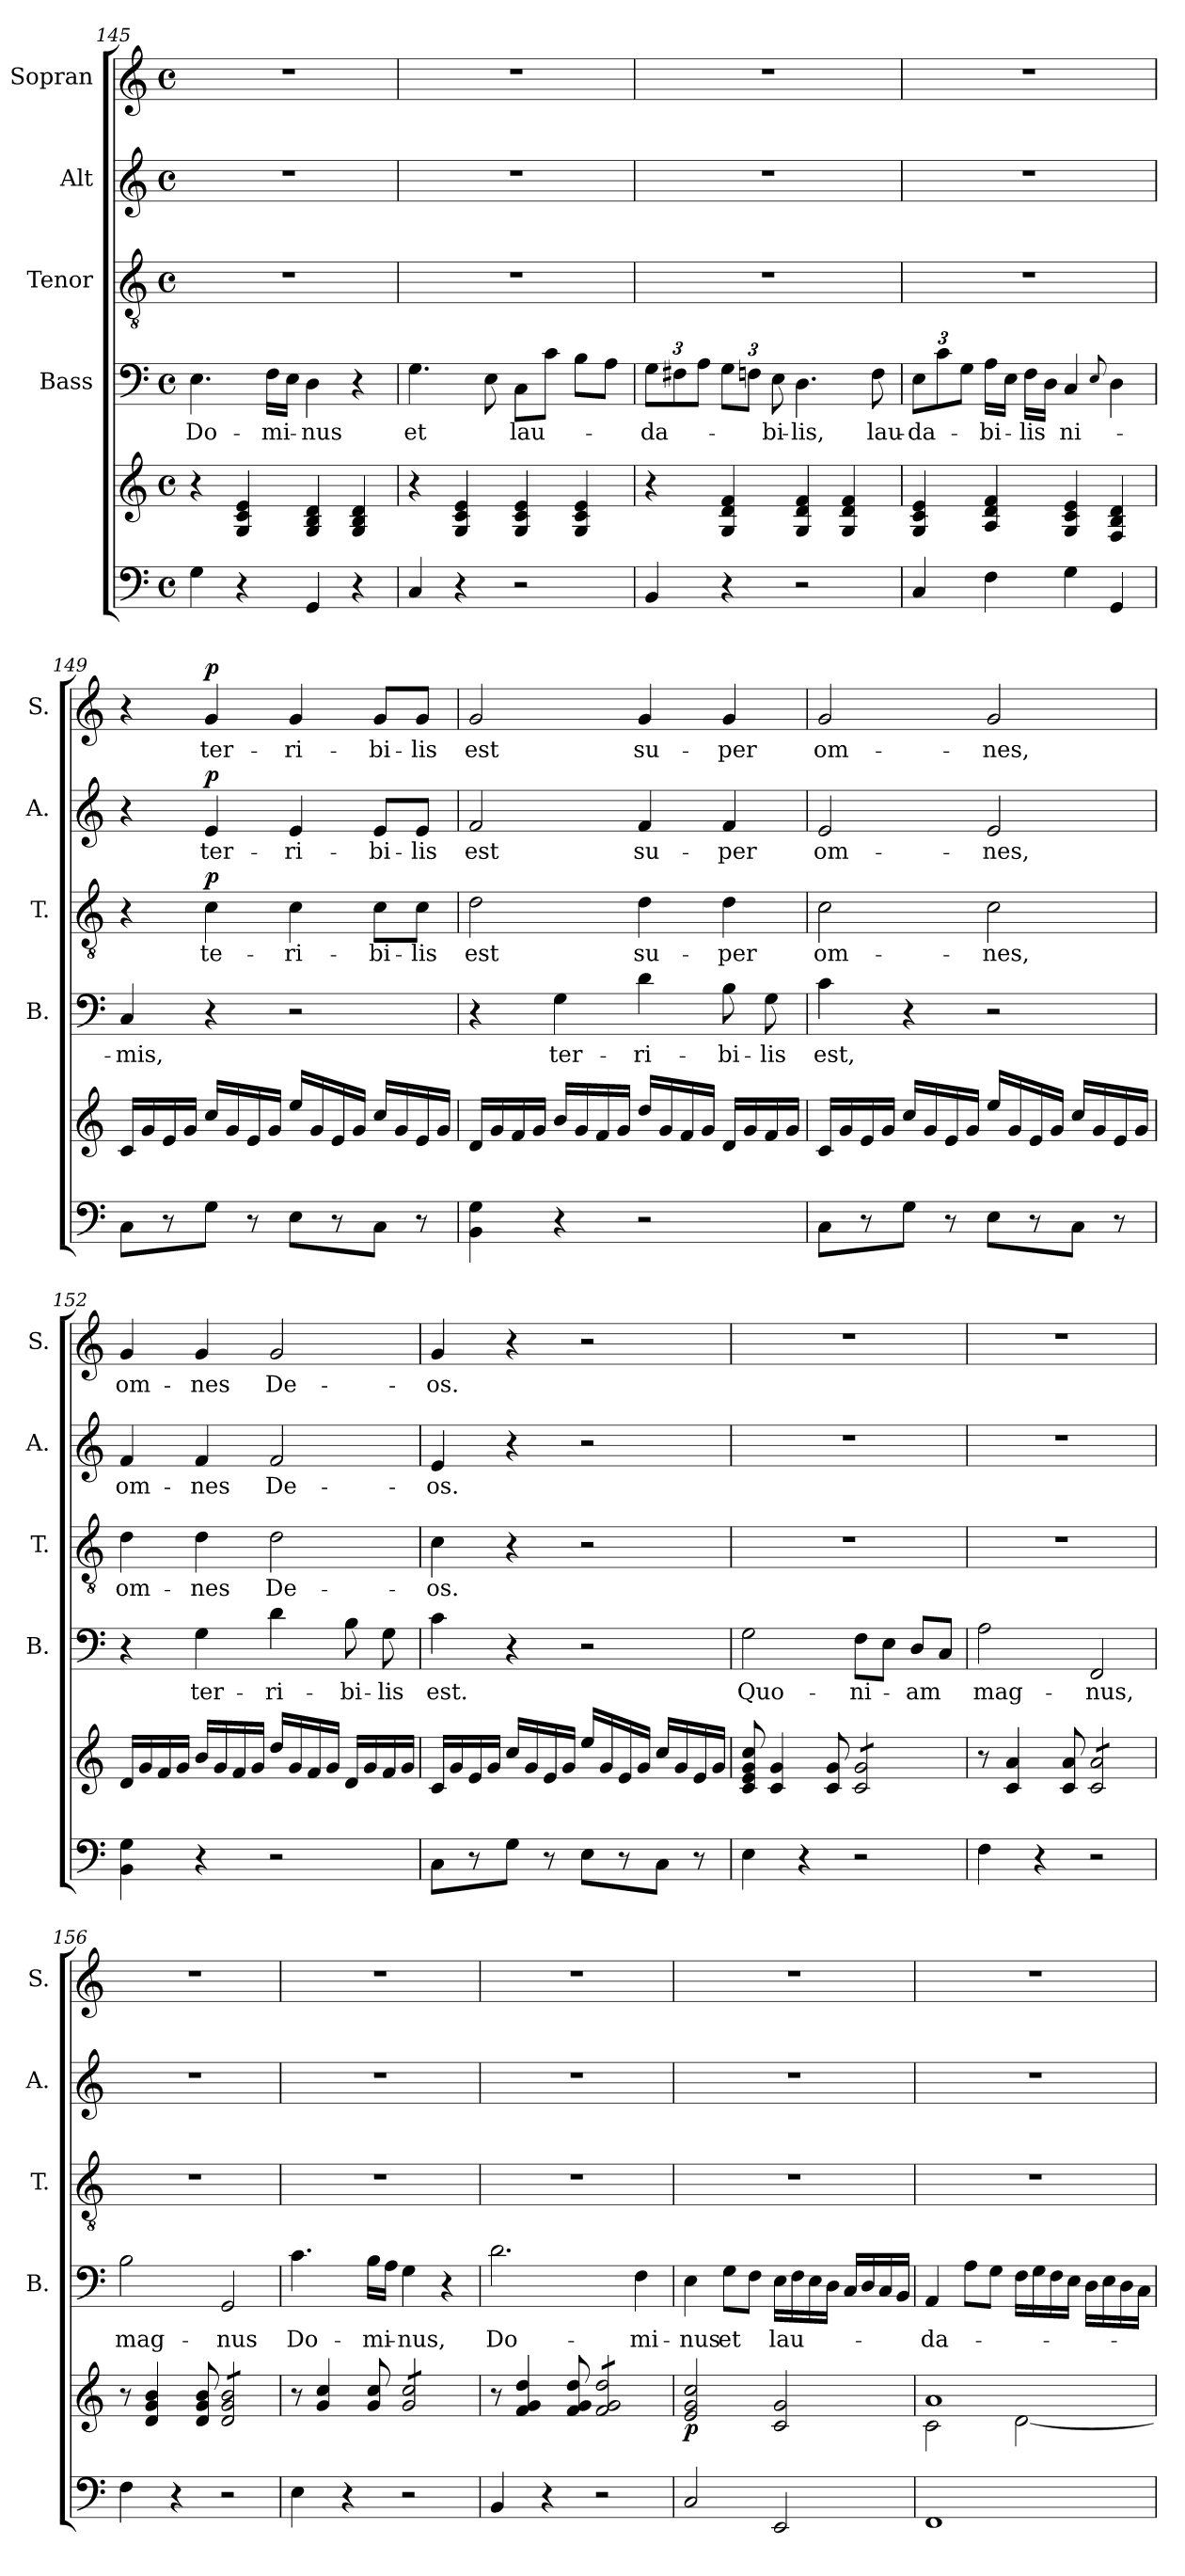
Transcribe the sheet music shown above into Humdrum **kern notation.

**kern	**kern	**dynam	**kern	**text	**kern	**text	**dynam	**kern	**text	**dynam	**kern	**text	**dynam
*part5	*part5	*part5	*part4	*part4	*part3	*part3	*part3	*part2	*part2	*part2	*part1	*part1	*part1
*staff6	*staff5	*staff5/6	*staff4	*staff4	*staff3	*staff3	*staff3	*staff2	*staff2	*staff2	*staff1	*staff1	*staff1
*	*	*	*I"Bass	*	*I"Tenor	*	*	*I"Alt	*	*	*I"Sopran	*	*
*	*	*	*I'B.	*	*I'T.	*	*	*I'A.	*	*	*I'S.	*	*
*clefF4	*clefG2	*	*clefF4	*	*clefGv2	*	*	*clefG2	*	*	*clefG2	*	*
*k[]	*k[]	*	*k[]	*	*k[]	*	*	*k[]	*	*	*k[]	*	*
*C:	*C:	*	*C:	*	*C:	*	*	*C:	*	*	*C:	*	*
*M4/4	*M4/4	*	*M4/4	*	*M4/4	*	*	*M4/4	*	*	*M4/4	*	*
*met(c)	*met(c)	*	*met(c)	*	*met(c)	*	*	*met(c)	*	*	*met(c)	*	*
=145	=145	=145	=145	=145	=145	=145	=145	=145	=145	=145	=145	=145	=145
!	!	!	!	!LO:LY:b	!	!	!	!	!	!	!	!	!
4G\	4r	.	4.E\	Do-	1r	.	.	1r	.	.	1r	.	.
4r	4G/ 4c/ 4e/	.	.	.	.	.	.	.	.	.	.	.	.
!	!	!	!	!LO:LY:b	!	!	!	!	!	!	!	!	!
.	.	.	16F\LL	-mi-	.	.	.	.	.	.	.	.	.
.	.	.	16E\JJ	.	.	.	.	.	.	.	.	.	.
!	!	!	!	!LO:LY:b	!	!	!	!	!	!	!	!	!
4GG/	4G/ 4B/ 4d/	.	4D\	-nus	.	.	.	.	.	.	.	.	.
4r	4G/ 4B/ 4d/	.	4r	.	.	.	.	.	.	.	.	.	.
=146	=146	=146	=146	=146	=146	=146	=146	=146	=146	=146	=146	=146	=146
!	!	!	!	!LO:LY:b	!	!	!	!	!	!	!	!	!
4C/	4r	.	4.G\	et	1r	.	.	1r	.	.	1r	.	.
4r	4G/ 4c/ 4e/	.	.	.	.	.	.	.	.	.	.	.	.
.	.	.	8E\	.	.	.	.	.	.	.	.	.	.
!	!	!	!	!LO:LY:b	!	!	!	!	!	!	!	!	!
2r	4G/ 4c/ 4e/	.	8C\L	lau-	.	.	.	.	.	.	.	.	.
.	.	.	8c\J	.	.	.	.	.	.	.	.	.	.
.	4G/ 4c/ 4e/	.	8B\L	.	.	.	.	.	.	.	.	.	.
.	.	.	8A\J	.	.	.	.	.	.	.	.	.	.
=147	=147	=147	=147	=147	=147	=147	=147	=147	=147	=147	=147	=147	=147
*	*	*	*Xbrackettup	*	*	*	*	*	*	*	*	*	*
!	!	!	!	!LO:LY:b	!	!	!	!	!	!	!	!	!
4BB/	4r	.	12G\L	-da-	1r	.	.	1r	.	.	1r	.	.
.	.	.	12F#X\	.	.	.	.	.	.	.	.	.	.
.	.	.	12A\J	.	.	.	.	.	.	.	.	.	.
4r	4G/ 4d/ 4f/	.	12G\L	.	.	.	.	.	.	.	.	.	.
.	.	.	12Fn\J	.	.	.	.	.	.	.	.	.	.
!	!	!	!	!LO:LY:b	!	!	!	!	!	!	!	!	!
.	.	.	12E\	-bi-	.	.	.	.	.	.	.	.	.
!	!	!	!	!LO:LY:b	!	!	!	!	!	!	!	!	!
2r	4G/ 4d/ 4f/	.	4.D\	-lis,	.	.	.	.	.	.	.	.	.
.	4G/ 4d/ 4f/	.	.	.	.	.	.	.	.	.	.	.	.
!	!	!	!	!LO:LY:b	!	!	!	!	!	!	!	!	!
.	.	.	8F\	lau-	.	.	.	.	.	.	.	.	.
=148	=148	=148	=148	=148	=148	=148	=148	=148	=148	=148	=148	=148	=148
!	!	!	!	!LO:LY:b	!	!	!	!	!	!	!	!	!
4C/	4G/ 4c/ 4e/	.	12E\L	-da-	1r	.	.	1r	.	.	1r	.	.
.	.	.	12c\	.	.	.	.	.	.	.	.	.	.
.	.	.	12G\J	.	.	.	.	.	.	.	.	.	.
!	!	!	!	!LO:LY:b	!	!	!	!	!	!	!	!	!
4F\	4A/ 4d/ 4f/	.	16A\LL	-bi-	.	.	.	.	.	.	.	.	.
.	.	.	16E\JJ	.	.	.	.	.	.	.	.	.	.
!	!	!	!	!LO:LY:b	!	!	!	!	!	!	!	!	!
.	.	.	16F\LL	-lis	.	.	.	.	.	.	.	.	.
.	.	.	16D\JJ	.	.	.	.	.	.	.	.	.	.
!	!	!	!	!LO:LY:b	!	!	!	!	!	!	!	!	!
4G\	4G/ 4c/ 4e/	.	4C/	ni-	.	.	.	.	.	.	.	.	.
.	.	.	8qqE/	.	.	.	.	.	.	.	.	.	.
4GG/	4F/ 4B/ 4d/	.	4D\	.	.	.	.	.	.	.	.	.	.
!!LO:PB:g=z
=149	=149	=149	=149	=149	=149	=149	=149	=149	=149	=149	=149	=149	=149
!	!	!	!	!LO:LY:b	!	!	!	!	!	!	!	!	!
8C\L	16c/LL	.	4C/	-mis,	4r	.	.	4r	.	.	4r	.	.
.	16g/	.	.	.	.	.	.	.	.	.	.	.	.
8r	16e/	.	.	.	.	.	.	.	.	.	.	.	.
.	16g/JJ	.	.	.	.	.	.	.	.	.	.	.	.
!	!	!	!	!	!	!LO:LY:b	!LO:DY:a	!	!LO:LY:b	!LO:DY:a	!	!LO:LY:b	!LO:DY:a
8G\J	16cc/LL	.	4r	.	4c\	te-	p	4e/	ter-	p	4g/	ter-	p
.	16g/	.	.	.	.	.	.	.	.	.	.	.	.
8r	16e/	.	.	.	.	.	.	.	.	.	.	.	.
.	16g/JJ	.	.	.	.	.	.	.	.	.	.	.	.
!	!	!	!	!	!	!LO:LY:b	!	!	!LO:LY:b	!	!	!LO:LY:b	!
8E\L	16ee/LL	.	2r	.	4c\	-ri-	.	4e/	-ri-	.	4g/	-ri-	.
.	16g/	.	.	.	.	.	.	.	.	.	.	.	.
8r	16e/	.	.	.	.	.	.	.	.	.	.	.	.
.	16g/JJ	.	.	.	.	.	.	.	.	.	.	.	.
!	!	!	!	!	!	!LO:LY:b	!	!	!LO:LY:b	!	!	!LO:LY:b	!
8C\J	16cc/LL	.	.	.	8c\L	-bi-	.	8e/L	-bi-	.	8g/L	-bi-	.
.	16g/	.	.	.	.	.	.	.	.	.	.	.	.
!	!	!	!	!	!	!LO:LY:b	!	!	!LO:LY:b	!	!	!LO:LY:b	!
8r	16e/	.	.	.	8c\J	-lis	.	8e/J	-lis	.	8g/J	-lis	.
.	16g/JJ	.	.	.	.	.	.	.	.	.	.	.	.
=150	=150	=150	=150	=150	=150	=150	=150	=150	=150	=150	=150	=150	=150
!	!	!	!	!	!	!LO:LY:b	!	!	!LO:LY:b	!	!	!LO:LY:b	!
4BB\ 4G\	16d/LL	.	4r	.	2d\	est	.	2f/	est	.	2g/	est	.
.	16g/	.	.	.	.	.	.	.	.	.	.	.	.
.	16f/	.	.	.	.	.	.	.	.	.	.	.	.
.	16g/JJ	.	.	.	.	.	.	.	.	.	.	.	.
!	!	!	!	!LO:LY:b	!	!	!	!	!	!	!	!	!
4r	16b/LL	.	4G\	ter-	.	.	.	.	.	.	.	.	.
.	16g/	.	.	.	.	.	.	.	.	.	.	.	.
.	16f/	.	.	.	.	.	.	.	.	.	.	.	.
.	16g/JJ	.	.	.	.	.	.	.	.	.	.	.	.
!	!	!	!	!LO:LY:b	!	!LO:LY:b	!	!	!LO:LY:b	!	!	!LO:LY:b	!
2r	16dd/LL	.	4d\	-ri-	4d\	su-	.	4f/	su-	.	4g/	su-	.
.	16g/	.	.	.	.	.	.	.	.	.	.	.	.
.	16f/	.	.	.	.	.	.	.	.	.	.	.	.
.	16g/JJ	.	.	.	.	.	.	.	.	.	.	.	.
!	!	!	!	!LO:LY:b	!	!LO:LY:b	!	!	!LO:LY:b	!	!	!LO:LY:b	!
.	16d/LL	.	8B\	-bi-	4d\	-per	.	4f/	-per	.	4g/	-per	.
.	16g/	.	.	.	.	.	.	.	.	.	.	.	.
!	!	!	!	!LO:LY:b	!	!	!	!	!	!	!	!	!
.	16f/	.	8G\	-lis	.	.	.	.	.	.	.	.	.
.	16g/JJ	.	.	.	.	.	.	.	.	.	.	.	.
=151	=151	=151	=151	=151	=151	=151	=151	=151	=151	=151	=151	=151	=151
!	!	!	!	!LO:LY:b	!	!LO:LY:b	!	!	!LO:LY:b	!	!	!LO:LY:b	!
8C\L	16c/LL	.	4c\	est,	2c\	om-	.	2e/	om-	.	2g/	om-	.
.	16g/	.	.	.	.	.	.	.	.	.	.	.	.
8r	16e/	.	.	.	.	.	.	.	.	.	.	.	.
.	16g/JJ	.	.	.	.	.	.	.	.	.	.	.	.
8G\J	16cc/LL	.	4r	.	.	.	.	.	.	.	.	.	.
.	16g/	.	.	.	.	.	.	.	.	.	.	.	.
8r	16e/	.	.	.	.	.	.	.	.	.	.	.	.
.	16g/JJ	.	.	.	.	.	.	.	.	.	.	.	.
!	!	!	!	!	!	!LO:LY:b	!	!	!LO:LY:b	!	!	!LO:LY:b	!
8E\L	16ee/LL	.	2r	.	2c\	-nes,	.	2e/	-nes,	.	2g/	-nes,	.
.	16g/	.	.	.	.	.	.	.	.	.	.	.	.
8r	16e/	.	.	.	.	.	.	.	.	.	.	.	.
.	16g/JJ	.	.	.	.	.	.	.	.	.	.	.	.
8C\J	16cc/LL	.	.	.	.	.	.	.	.	.	.	.	.
.	16g/	.	.	.	.	.	.	.	.	.	.	.	.
8r	16e/	.	.	.	.	.	.	.	.	.	.	.	.
.	16g/JJ	.	.	.	.	.	.	.	.	.	.	.	.
!!LO:LB:g=z
=152	=152	=152	=152	=152	=152	=152	=152	=152	=152	=152	=152	=152	=152
!	!	!	!	!	!	!LO:LY:b	!	!	!LO:LY:b	!	!	!LO:LY:b	!
4BB\ 4G\	16d/LL	.	4r	.	4d\	om-	.	4f/	om-	.	4g/	om-	.
.	16g/	.	.	.	.	.	.	.	.	.	.	.	.
.	16f/	.	.	.	.	.	.	.	.	.	.	.	.
.	16g/JJ	.	.	.	.	.	.	.	.	.	.	.	.
!	!	!	!	!LO:LY:b	!	!LO:LY:b	!	!	!LO:LY:b	!	!	!LO:LY:b	!
4r	16b/LL	.	4G\	ter-	4d\	-nes	.	4f/	-nes	.	4g/	-nes	.
.	16g/	.	.	.	.	.	.	.	.	.	.	.	.
.	16f/	.	.	.	.	.	.	.	.	.	.	.	.
.	16g/JJ	.	.	.	.	.	.	.	.	.	.	.	.
!	!	!	!	!LO:LY:b	!	!LO:LY:b	!	!	!LO:LY:b	!	!	!LO:LY:b	!
2r	16dd/LL	.	4d\	-ri-	2d\	De-	.	2f/	De-	.	2g/	De-	.
.	16g/	.	.	.	.	.	.	.	.	.	.	.	.
.	16f/	.	.	.	.	.	.	.	.	.	.	.	.
.	16g/JJ	.	.	.	.	.	.	.	.	.	.	.	.
!	!	!	!	!LO:LY:b	!	!	!	!	!	!	!	!	!
.	16d/LL	.	8B\	-bi-	.	.	.	.	.	.	.	.	.
.	16g/	.	.	.	.	.	.	.	.	.	.	.	.
!	!	!	!	!LO:LY:b	!	!	!	!	!	!	!	!	!
.	16f/	.	8G\	-lis	.	.	.	.	.	.	.	.	.
.	16g/JJ	.	.	.	.	.	.	.	.	.	.	.	.
=153	=153	=153	=153	=153	=153	=153	=153	=153	=153	=153	=153	=153	=153
!	!	!	!	!LO:LY:b	!	!LO:LY:b	!	!	!LO:LY:b	!	!	!LO:LY:b	!
8C\L	16c/LL	.	4c\	est.	4c\	-os.	.	4e/	-os.	.	4g/	-os.	.
.	16g/	.	.	.	.	.	.	.	.	.	.	.	.
8r	16e/	.	.	.	.	.	.	.	.	.	.	.	.
.	16g/JJ	.	.	.	.	.	.	.	.	.	.	.	.
8G\J	16cc/LL	.	4r	.	4r	.	.	4r	.	.	4r	.	.
.	16g/	.	.	.	.	.	.	.	.	.	.	.	.
8r	16e/	.	.	.	.	.	.	.	.	.	.	.	.
.	16g/JJ	.	.	.	.	.	.	.	.	.	.	.	.
8E\L	16ee/LL	.	2r	.	2r	.	.	2r	.	.	2r	.	.
.	16g/	.	.	.	.	.	.	.	.	.	.	.	.
8r	16e/	.	.	.	.	.	.	.	.	.	.	.	.
.	16g/JJ	.	.	.	.	.	.	.	.	.	.	.	.
8C\J	16cc/LL	.	.	.	.	.	.	.	.	.	.	.	.
.	16g/	.	.	.	.	.	.	.	.	.	.	.	.
8r	16e/	.	.	.	.	.	.	.	.	.	.	.	.
.	16g/JJ	.	.	.	.	.	.	.	.	.	.	.	.
=154	=154	=154	=154	=154	=154	=154	=154	=154	=154	=154	=154	=154	=154
!	!	!	!	!LO:LY:b	!	!	!	!	!	!	!	!	!
4E\	8c/ 8e/ 8g/ 8cc/	.	2G\	Quo-	1r	.	.	1r	.	.	1r	.	.
.	4c/ 4g/	.	.	.	.	.	.	.	.	.	.	.	.
4r	.	.	.	.	.	.	.	.	.	.	.	.	.
.	8c/ 8g/	.	.	.	.	.	.	.	.	.	.	.	.
!	!	!	!	!LO:LY:b	!	!	!	!	!	!	!	!	!
*	*tremolo	*	*	*	*	*	*	*	*	*	*	*	*
2r	8c/ 8g/L	.	8F\L	-ni-	.	.	.	.	.	.	.	.	.
.	8c/ 8g/	.	8E\J	.	.	.	.	.	.	.	.	.	.
!	!	!	!	!LO:LY:b	!	!	!	!	!	!	!	!	!
.	8c/ 8g/	.	8D/L	-am	.	.	.	.	.	.	.	.	.
.	8c/ 8g/J	.	8C/J	.	.	.	.	.	.	.	.	.	.
*	*Xtremolo	*	*	*	*	*	*	*	*	*	*	*	*
=155	=155	=155	=155	=155	=155	=155	=155	=155	=155	=155	=155	=155	=155
!	!	!	!	!LO:LY:b	!	!	!	!	!	!	!	!	!
4F\	8r	.	2A\	mag-	1r	.	.	1r	.	.	1r	.	.
.	4c/ 4a/	.	.	.	.	.	.	.	.	.	.	.	.
4r	.	.	.	.	.	.	.	.	.	.	.	.	.
.	8c/ 8a/	.	.	.	.	.	.	.	.	.	.	.	.
!	!	!	!	!LO:LY:b	!	!	!	!	!	!	!	!	!
*	*tremolo	*	*	*	*	*	*	*	*	*	*	*	*
2r	8c/ 8a/L	.	2FF/	-nus,	.	.	.	.	.	.	.	.	.
.	8c/ 8a/	.	.	.	.	.	.	.	.	.	.	.	.
.	8c/ 8a/	.	.	.	.	.	.	.	.	.	.	.	.
.	8c/ 8a/J	.	.	.	.	.	.	.	.	.	.	.	.
*	*Xtremolo	*	*	*	*	*	*	*	*	*	*	*	*
=156	=156	=156	=156	=156	=156	=156	=156	=156	=156	=156	=156	=156	=156
!	!	!	!	!LO:LY:b	!	!	!	!	!	!	!	!	!
4F\	8r	.	2B\	mag-	1r	.	.	1r	.	.	1r	.	.
.	4d/ 4g/ 4b/	.	.	.	.	.	.	.	.	.	.	.	.
4r	.	.	.	.	.	.	.	.	.	.	.	.	.
.	8d/ 8g/ 8b/	.	.	.	.	.	.	.	.	.	.	.	.
!	!	!	!	!LO:LY:b	!	!	!	!	!	!	!	!	!
*	*tremolo	*	*	*	*	*	*	*	*	*	*	*	*
2r	8d/ 8g/ 8b/L	.	2GG/	-nus	.	.	.	.	.	.	.	.	.
.	8d/ 8g/ 8b/	.	.	.	.	.	.	.	.	.	.	.	.
.	8d/ 8g/ 8b/	.	.	.	.	.	.	.	.	.	.	.	.
.	8d/ 8g/ 8b/J	.	.	.	.	.	.	.	.	.	.	.	.
*	*Xtremolo	*	*	*	*	*	*	*	*	*	*	*	*
!!LO:PB:g=z
=157	=157	=157	=157	=157	=157	=157	=157	=157	=157	=157	=157	=157	=157
!	!	!	!	!LO:LY:b	!	!	!	!	!	!	!	!	!
4E\	8r	.	4.c\	Do-	1r	.	.	1r	.	.	1r	.	.
.	4g/ 4cc/	.	.	.	.	.	.	.	.	.	.	.	.
4r	.	.	.	.	.	.	.	.	.	.	.	.	.
!	!	!	!	!LO:LY:b	!	!	!	!	!	!	!	!	!
.	8g/ 8cc/	.	16B\LL	-mi-	.	.	.	.	.	.	.	.	.
.	.	.	16A\JJ	.	.	.	.	.	.	.	.	.	.
!	!	!	!	!LO:LY:b	!	!	!	!	!	!	!	!	!
*	*tremolo	*	*	*	*	*	*	*	*	*	*	*	*
2r	8g/ 8cc/L	.	4G\	-nus,	.	.	.	.	.	.	.	.	.
.	8g/ 8cc/	.	.	.	.	.	.	.	.	.	.	.	.
.	8g/ 8cc/	.	4r	.	.	.	.	.	.	.	.	.	.
.	8g/ 8cc/J	.	.	.	.	.	.	.	.	.	.	.	.
*	*Xtremolo	*	*	*	*	*	*	*	*	*	*	*	*
=158	=158	=158	=158	=158	=158	=158	=158	=158	=158	=158	=158	=158	=158
!	!	!	!	!LO:LY:b	!	!	!	!	!	!	!	!	!
4BB/	8r	.	2.d\	Do-	1r	.	.	1r	.	.	1r	.	.
.	4f/ 4g/ 4dd/	.	.	.	.	.	.	.	.	.	.	.	.
4r	.	.	.	.	.	.	.	.	.	.	.	.	.
.	8f/ 8g/ 8dd/	.	.	.	.	.	.	.	.	.	.	.	.
*	*tremolo	*	*	*	*	*	*	*	*	*	*	*	*
2r	8f/ 8g/ 8dd/L	.	.	.	.	.	.	.	.	.	.	.	.
.	8f/ 8g/ 8dd/	.	.	.	.	.	.	.	.	.	.	.	.
!	!	!	!	!LO:LY:b	!	!	!	!	!	!	!	!	!
.	8f/ 8g/ 8dd/	.	4F\	-mi-	.	.	.	.	.	.	.	.	.
.	8f/ 8g/ 8dd/J	.	.	.	.	.	.	.	.	.	.	.	.
*	*Xtremolo	*	*	*	*	*	*	*	*	*	*	*	*
=159	=159	=159	=159	=159	=159	=159	=159	=159	=159	=159	=159	=159	=159
!	!	!LO:DY:b	!	!LO:LY:b	!	!	!	!	!	!	!	!	!
2C/	2e/ 2g/ 2cc/	p	4E\	-nus	1r	.	.	1r	.	.	1r	.	.
!	!	!	!	!LO:LY:b	!	!	!	!	!	!	!	!	!
.	.	.	8G\L	et	.	.	.	.	.	.	.	.	.
.	.	.	8F\J	.	.	.	.	.	.	.	.	.	.
!	!	!	!	!LO:LY:b	!	!	!	!	!	!	!	!	!
2EE/	2c/ 2g/	.	16E\LL	lau-	.	.	.	.	.	.	.	.	.
.	.	.	16F\	.	.	.	.	.	.	.	.	.	.
.	.	.	16E\	.	.	.	.	.	.	.	.	.	.
.	.	.	16D\JJ	.	.	.	.	.	.	.	.	.	.
.	.	.	16C/LL	.	.	.	.	.	.	.	.	.	.
.	.	.	16D/	.	.	.	.	.	.	.	.	.	.
.	.	.	16C/	.	.	.	.	.	.	.	.	.	.
.	.	.	16BB/JJ	.	.	.	.	.	.	.	.	.	.
=160	=160	=160	=160	=160	=160	=160	=160	=160	=160	=160	=160	=160	=160
*	*^	*	*	*	*	*	*	*	*	*	*	*	*
!	!	!	!	!	!LO:LY:b	!	!	!	!	!	!	!	!	!
1FF	1a	2c\	.	4AA/	-da-	1r	.	.	1r	.	.	1r	.	.
.	.	.	.	8A\L	.	.	.	.	.	.	.	.	.	.
.	.	.	.	8G\J	.	.	.	.	.	.	.	.	.	.
.	.	[<2d\	.	16F\LL	.	.	.	.	.	.	.	.	.	.
.	.	.	.	16G\	.	.	.	.	.	.	.	.	.	.
.	.	.	.	16F\	.	.	.	.	.	.	.	.	.	.
.	.	.	.	16E\JJ	.	.	.	.	.	.	.	.	.	.
.	.	.	.	16D\LL	.	.	.	.	.	.	.	.	.	.
.	.	.	.	16E\	.	.	.	.	.	.	.	.	.	.
.	.	.	.	16D\	.	.	.	.	.	.	.	.	.	.
.	.	.	.	16C\JJ	.	.	.	.	.	.	.	.	.	.
*	*v	*v	*	*	*	*	*	*	*	*	*	*	*	*
=	=	=	=	=	=	=	=	=	=	=	=	=	=
*-	*-	*-	*-	*-	*-	*-	*-	*-	*-	*-	*-	*-	*-
